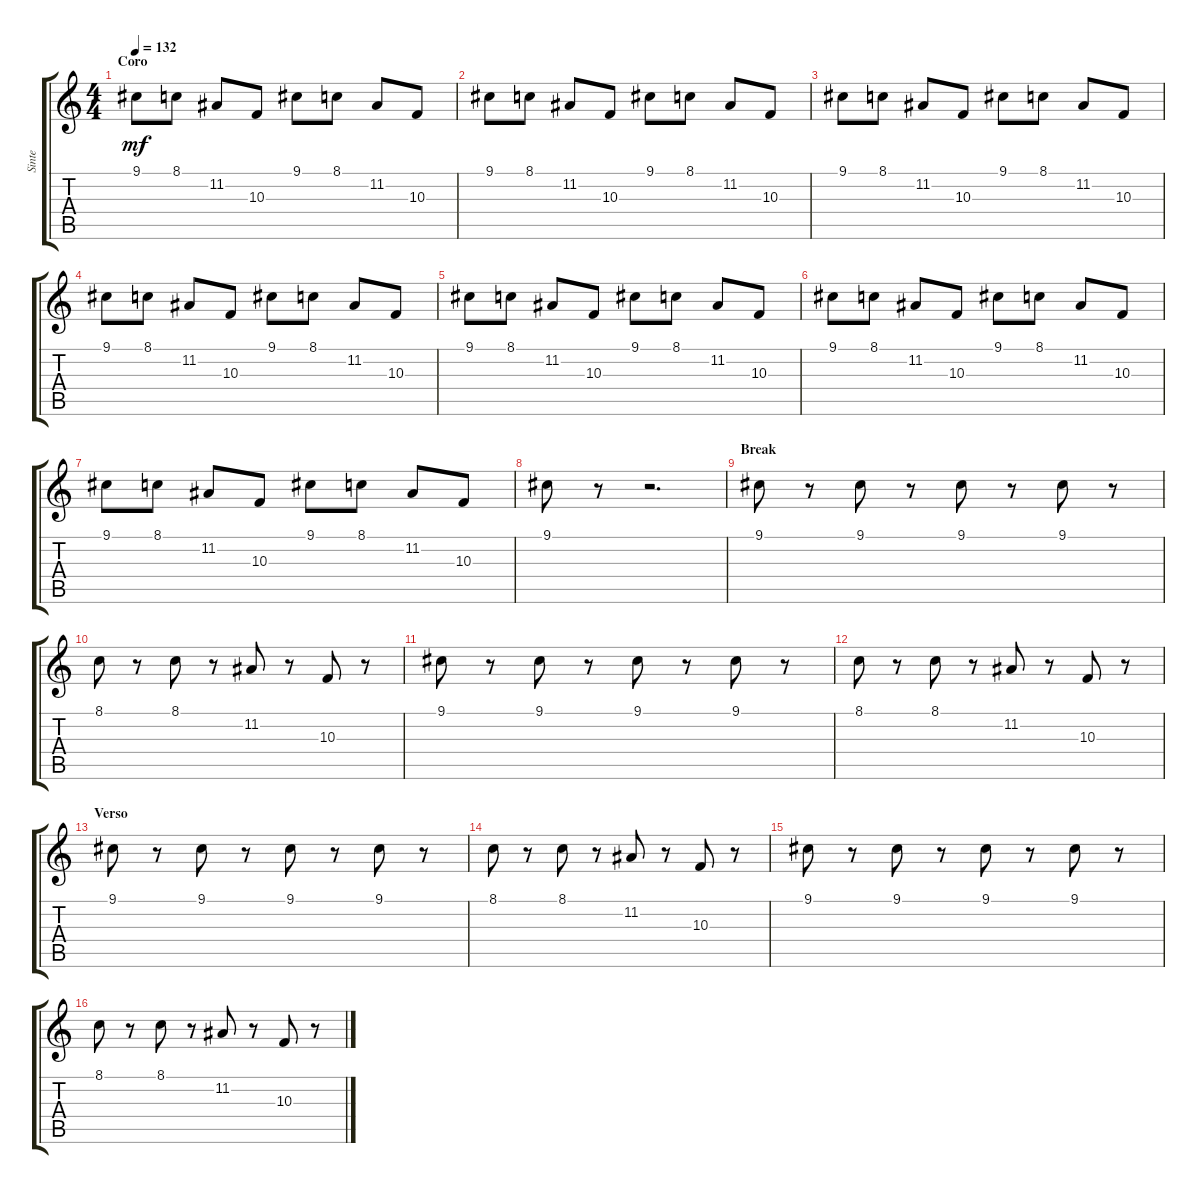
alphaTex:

\track ("Sinte" "Sinte") {instrument lead2sawtooth}
\staff {score tabs}
\tuning (E4 B3 G3 D3 A2 E2) {hide}
\ts (4 4)
\section ("" "Coro")
\tempo 132
\clef g2
\ks c
9.1.8{dy mf} 8.1.8 11.2.8 10.3.8 9.1.8 8.1.8 11.2.8 10.3.8 |
9.1.8 8.1.8 11.2.8 10.3.8 9.1.8 8.1.8 11.2.8 10.3.8 |
9.1.8 8.1.8 11.2.8 10.3.8 9.1.8 8.1.8 11.2.8 10.3.8 |
9.1.8 8.1.8 11.2.8 10.3.8 9.1.8 8.1.8 11.2.8 10.3.8 |
9.1.8 8.1.8 11.2.8 10.3.8 9.1.8 8.1.8 11.2.8 10.3.8 |
9.1.8 8.1.8 11.2.8 10.3.8 9.1.8 8.1.8 11.2.8 10.3.8 |
9.1.8 8.1.8 11.2.8 10.3.8 9.1.8 8.1.8 11.2.8 10.3.8 |
9.1.8 r.8 r.2{d} |
\section ("" "Break")
9.1.8 r.8 9.1.8 r.8 9.1.8 r.8 9.1.8 r.8 |
8.1.8 r.8 8.1.8 r.8 11.2.8 r.8 10.3.8 r.8 |
9.1.8 r.8 9.1.8 r.8 9.1.8 r.8 9.1.8 r.8 |
8.1.8 r.8 8.1.8 r.8 11.2.8 r.8 10.3.8 r.8 |
\section ("" "Verso")
9.1.8 r.8 9.1.8 r.8 9.1.8 r.8 9.1.8 r.8 |
8.1.8 r.8 8.1.8 r.8 11.2.8 r.8 10.3.8 r.8 |
9.1.8 r.8 9.1.8 r.8 9.1.8 r.8 9.1.8 r.8 |
8.1.8 r.8 8.1.8 r.8 11.2.8 r.8 10.3.8 r.8
